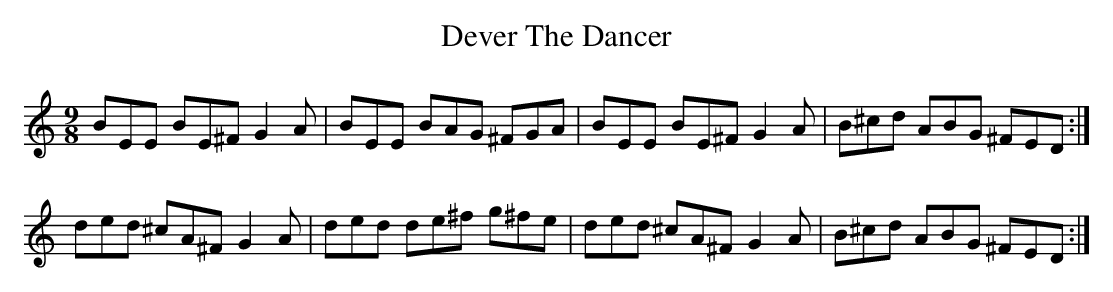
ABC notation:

X:1
T:Dever The Dancer
M:9/8
L:1/8
K:C major
BEE BE^F G2A|BEE BAG ^FGA|BEE BE^F G2A|B^cd ABG ^FED:|]
ded ^cA^F G2A|ded de^f g^fe|ded ^cA^F G2A|B^cd ABG ^FED:|]
